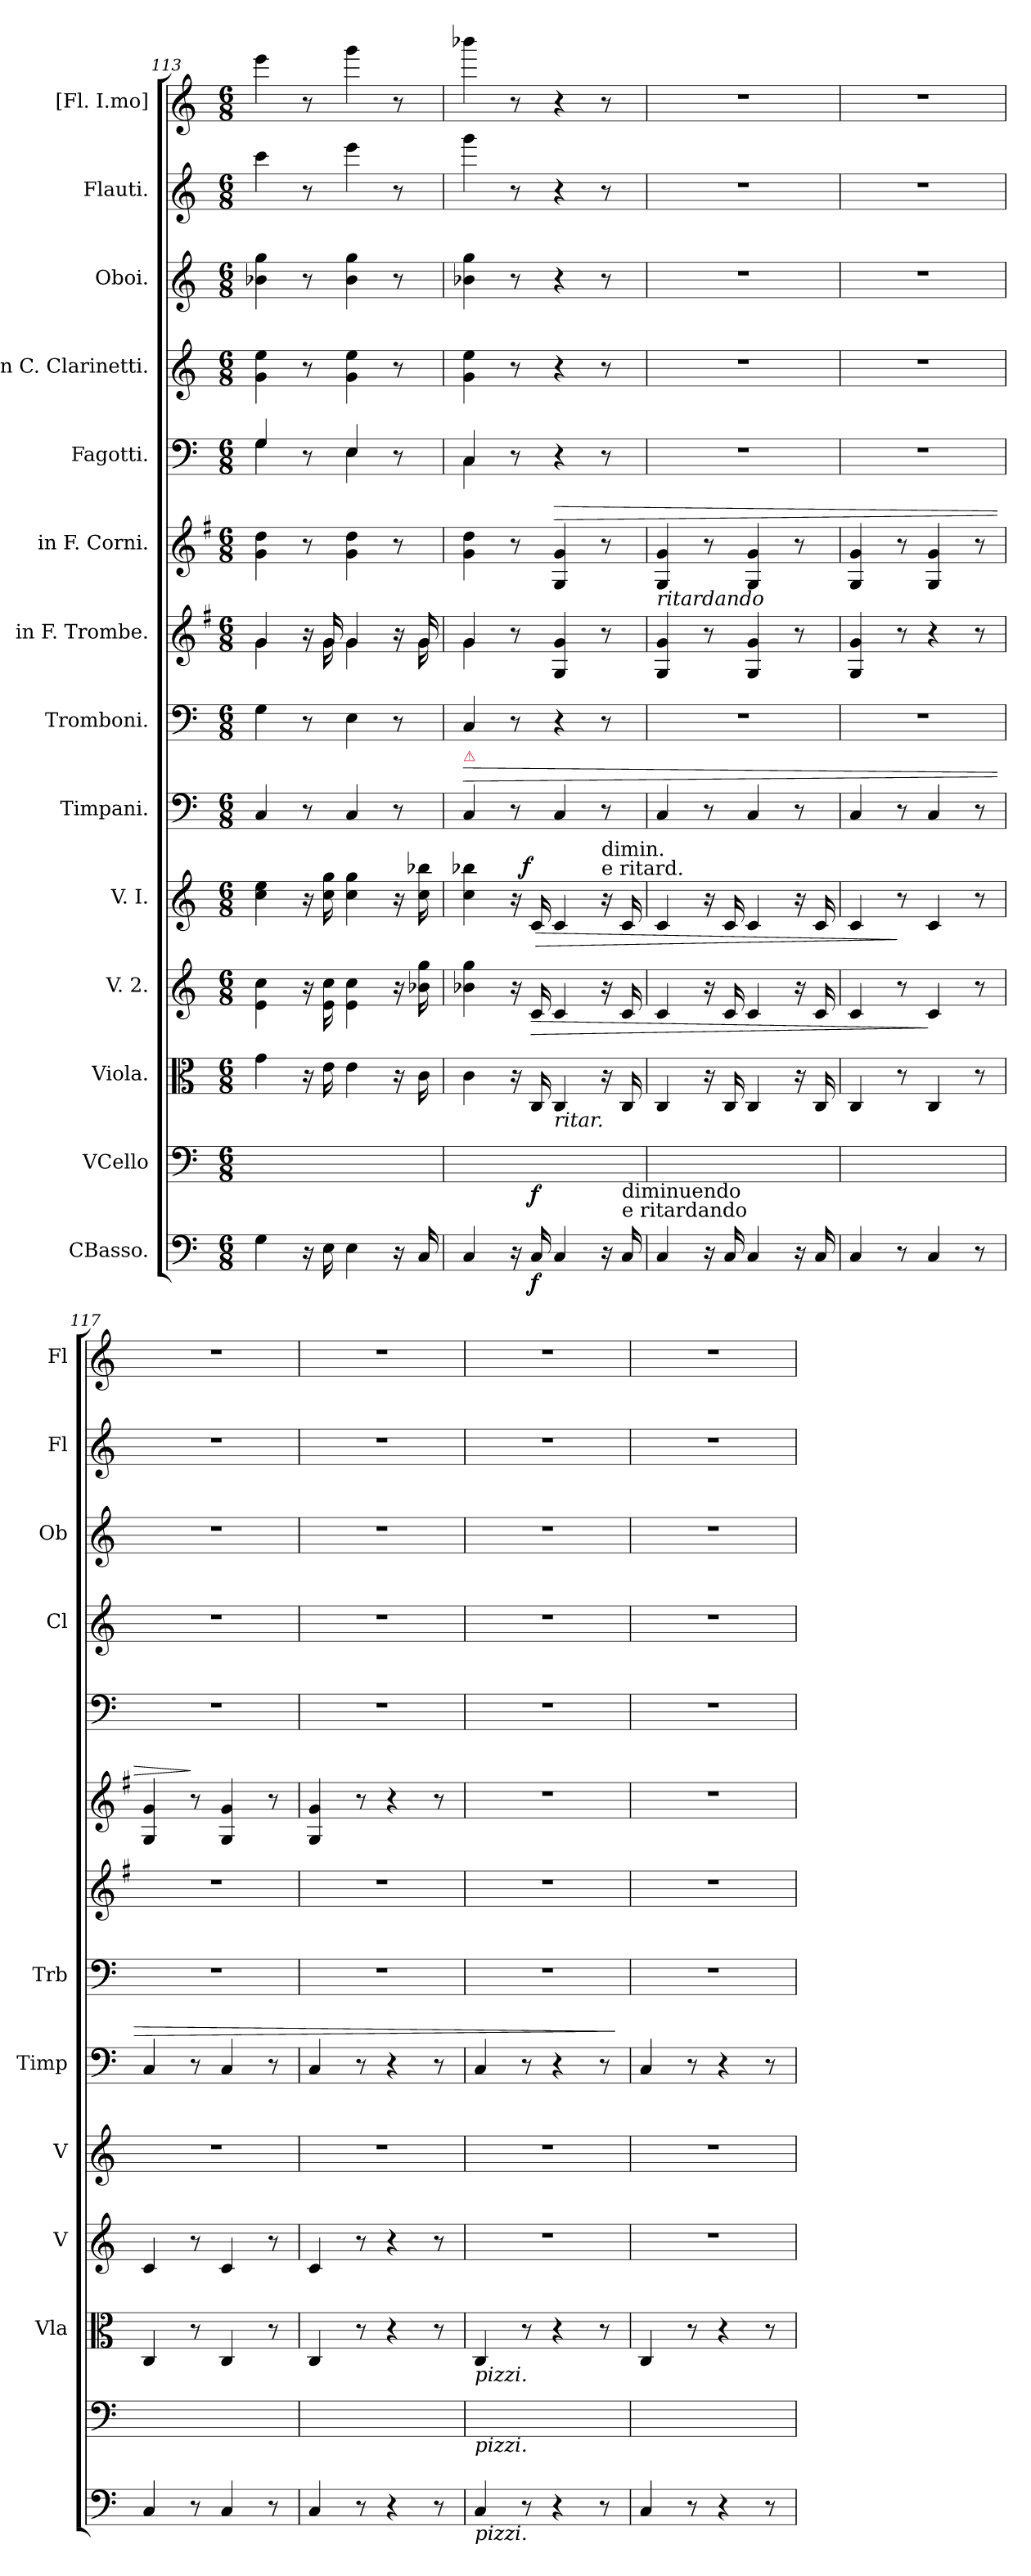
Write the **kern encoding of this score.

**kern	**dynam	**kern	**dynam	**kern	**kern	**dynam	**kern	**dynam	**kern	**dynam	**kern	**kern	**kern	**dynam	**kern	**kern	**kern	**kern	**kern
*part14	*part14	*part13	*part13	*part12	*part11	*part11	*part10	*part10	*part9	*part9	*part8	*part7	*part6	*part6	*part5	*part4	*part3	*part2	*part1
*staff14	*staff14	*staff13	*staff13	*staff12	*staff11	*staff11	*staff10	*staff10	*staff9	*staff9	*staff8	*staff7	*staff6	*staff6	*staff5	*staff4	*staff3	*staff2	*staff1
*I"CBasso.	*	*I"VCello	*	*I"Viola.	*I"V. 2.	*	*I"V. I.	*	*I"Timpani.	*	*I"Tromboni.	*I"in F. Trombe.	*I"in F. Corni.	*	*I"Fagotti.	*I"in C. Clarinetti.	*I"Oboi.	*I"Flauti.	*I"[Fl. I.mo]
*	*	*	*	*I'Vla	*I'V	*	*I'V	*	*I'Timp	*	*I'Trb	*	*	*	*	*I'Cl	*I'Ob	*I'Fl	*I'Fl
*clefF4	*	*clefF4	*	*clefC3	*clefG2	*	*clefG2	*	*clefF4	*	*clefF4	*clefG2	*clefG2	*	*clefF4	*clefG2	*clefG2	*clefG2	*clefG2
*	*	*	*	*	*	*	*	*	*	*	*	*ITrd-3c-5	*ITrd4c7	*	*	*	*	*	*
*k[]	*	*k[]	*	*k[]	*k[]	*	*k[]	*	*k[]	*	*k[]	*k[]	*k[]	*	*k[]	*k[]	*k[]	*k[]	*k[]
*M6/8	*	*M6/8	*	*M6/8	*M6/8	*	*M6/8	*	*M6/8	*	*M6/8	*M6/8	*M6/8	*	*M6/8	*M6/8	*M6/8	*M6/8	*M6/8
=113	=113	=113	=113	=113	=113	=113	=113	=113	=113	=113	=113	=113	=113	=113	=113	=113	=113	=113	=113
*	*	*	*	*	*	*	*	*	*	*	*	*^	*	*	*^	*	*	*	*
4G\	.	4G\yy	.	4g\	4e\ 4cc\	.	4cc\ 4ee\	.	4C/	.	4G\	4cc/	4cc\	4c\ 4g\	.	4G/	4G\	4g\ 4ee\	4b-X\ 4gg\	4ccc\	4eee\
16r	.	16ryy	.	16r	16r	.	16r	.	8r	.	8r	16r	16ryy	8r	.	8r	8ryy	8r	8r	8r	8r
16E\	.	16E\yy	.	16e\	16e\ 16cc\	.	16cc\ 16gg\	.	.	.	.	16cc/	16cc\	.	.	.	.	.	.	.	.
4E\	.	4E\yy	.	4e\	4e\ 4cc\	.	4cc\ 4gg\	.	4C/	.	4E\	4cc/	4cc\	4c\ 4g\	.	4E/	4E\	4g\ 4ee\	4b-\ 4gg\	4eee\	4ggg\
16r	.	16ryy	.	16r	16r	.	16r	.	8r	.	8r	16r	16ryy	8r	.	8r	8ryy	8r	8r	8r	8r
16C/	.	16C/yy	.	16c\	16b-X\ 16gg\	.	16cc\ 16bb-X\	.	.	.	.	16cc/	16cc\	.	.	.	.	.	.	.	.
=114	=114	=114	=114	=114	=114	=114	=114	=114	=114	=114	=114	=114	=114	=114	=114	=114	=114	=114	=114	=114	=114
!	!	!	!	!	!	!	!	!	!LO:TX:a:color=crimson:t=⚠	!	!	!	!	!	!	!	!	!	!	!	!
!	!	!	!	!	!	!	!	!	!	!LO:HP:a	!	!	!	!	!	!	!	!	!	!	!
4C/	.	4C/yy	.	4c\	4b-X\ 4gg\	.	4cc\ 4bb-X\	.	4C/	>	4C/	4cc/	4cc\	4c\ 4g\	.	4C/	4C\	4g\ 4ee\	4b-X\ 4gg\	4ggg\	4bbb-X\
16r	.	16ryy	.	16r	16r	.	16r	.	8r	.	8r	8r	2ryy	8r	.	8r	2ryy	8r	8r	8r	8r
!	!LO:DY:b	!	!LO:DY:b	!	!	!LO:HP:b	!	!LO:HP:b	!	!	!	!	!	!	!	!	!	!	!	!	!
!	!	!	!	!	!	!	!	!LO:DY:n=1:a:rj	!	!	!	!	!	!	!	!	!	!	!	!	!
16C/	f.	16C/yy	f.	16C/	16c/	>	16c/	> f.	.	.	.	.	.	.	.	.	.	.	.	.	.
!	!	!	!	!LO:TX:b:i:t=ritar.	!	!	!	!	!	!	!	!	!	!	!	!	!	!	!	!	!
!	!	!	!	!	!	!	!	!	!	!	!	!	!	!	!LO:HP:a	!	!	!	!	!	!
4C/	.	4C/yy	.	4C/	4c/	.	4c/	.	4C/	.	4r	4c/ 4cc/	.	4C/ 4c/	>	4r	.	4r	4r	4r	4r
!	!	!	!	!	!	!	!LO:TX:a:t=dimin.\ne ritard.	!	!	!	!	!	!	!	!	!	!	!	!	!	!
16r	.	16ryy	.	16r	16r	.	16r	.	8r	.	8r	8r	.	8r	.	8r	.	8r	8r	8r	8r
!	!	!LO:TX:b:t=diminuendo\ne ritardando	!	!	!	!	!	!	!	!	!	!	!	!	!	!	!	!	!	!	!
16C/	.	16C/yy	.	16C/	16c/	.	16c/	.	.	.	.	.	.	.	.	.	.	.	.	.	.
*	*	*	*	*	*	*	*	*	*	*	*	*v	*v	*	*	*v	*v	*	*	*	*
=115	=115	=115	=115	=115	=115	=115	=115	=115	=115	=115	=115	=115	=115	=115	=115	=115	=115	=115	=115
!	!	!	!	!	!	!	!	!	!	!	!	!	!LO:TX:b:i:t=ritardando	!	!	!	!	!	!
4C/	.	4C/yy	.	4C/	4c/	.	4c/	.	4C/	.	2.r	4c/ 4cc/	4C/ 4c/	.	2.r	2.r	2.r	2.r	2.r
16r	.	16ryy	.	16r	16r	.	16r	.	8r	.	.	8r	8r	.	.	.	.	.	.
16C/	.	16C/yy	.	16C/	16c/	.	16c/	.	.	.	.	.	.	.	.	.	.	.	.
4C/	.	4C/yy	.	4C/	4c/	.	4c/	.	4C/	.	.	4c/ 4cc/	4C/ 4c/	.	.	.	.	.	.
16r	.	16ryy	.	16r	16r	.	16r	.	8r	.	.	8r	8r	.	.	.	.	.	.
16C/	.	16C/yy	.	16C/	16c/	.	16c/	.	.	.	.	.	.	.	.	.	.	.	.
=116	=116	=116	=116	=116	=116	=116	=116	=116	=116	=116	=116	=116	=116	=116	=116	=116	=116	=116	=116
4C/	.	4C/yy	.	4C/	4c/	.	4c/	.	4C/	.	2.r	4c/ 4cc/	4C/ 4c/	.	2.r	2.r	2.r	2.r	2.r
8r	.	8ryy	.	8r	8r	.	8r	]	8r	.	.	8r	8r	.	.	.	.	.	.
4C/	.	4C/yy	.	4C/	4c/	]	4c/	.	4C/	.	.	4r	4C/ 4c/	.	.	.	.	.	.
8r	.	8ryy	.	8r	8r	.	8r	.	8r	.	.	8r	8r	.	.	.	.	.	.
=117	=117	=117	=117	=117	=117	=117	=117	=117	=117	=117	=117	=117	=117	=117	=117	=117	=117	=117	=117
4C/	.	4C/yy	.	4C/	4c/	.	2.r	.	4C/	.	2.r	2.r	4C/ 4c/	.	2.r	2.r	2.r	2.r	2.r
8r	.	8ryy	.	8r	8r	.	.	.	8r	.	.	.	8r	]	.	.	.	.	.
4C/	.	4C/yy	.	4C/	4c/	.	.	.	4C/	.	.	.	4C/ 4c/	.	.	.	.	.	.
8r	.	8ryy	.	8r	8r	.	.	.	8r	.	.	.	8r	.	.	.	.	.	.
=118	=118	=118	=118	=118	=118	=118	=118	=118	=118	=118	=118	=118	=118	=118	=118	=118	=118	=118	=118
4C/	.	4C/yy	.	4C/	4c/	.	2.r	.	4C/	.	2.r	2.r	4C/ 4c/	.	2.r	2.r	2.r	2.r	2.r
8r	.	8ryy	.	8r	8r	.	.	.	8r	.	.	.	8r	.	.	.	.	.	.
4r	.	4ryy	.	4r	4r	.	.	.	4r	.	.	.	4r	.	.	.	.	.	.
8r	.	8ryy	.	8r	8r	.	.	.	8r	.	.	.	8r	.	.	.	.	.	.
=119	=119	=119	=119	=119	=119	=119	=119	=119	=119	=119	=119	=119	=119	=119	=119	=119	=119	=119	=119
!	!	!	!	!LO:TX:b:i:t=pizzi.	!	!	!	!	!	!	!	!	!	!	!	!	!	!	!
!	!	!LO:TX:b:i:t=pizzi.	!	!	!	!	!	!	!	!	!	!	!	!	!	!	!	!	!
!LO:TX:b:i:t=pizzi.	!	!	!	!	!	!	!	!	!	!	!	!	!	!	!	!	!	!	!
4C/	.	4C/yy	.	4C/	2.r	.	2.r	.	4C/	.	2.r	2.r	2.r	.	2.r	2.r	2.r	2.r	2.r
8r	.	8ryy	.	8r	.	.	.	.	8r	.	.	.	.	.	.	.	.	.	.
4r	.	4ryy	.	4r	.	.	.	.	4r	.	.	.	.	.	.	.	.	.	.
8r	.	8ryy	.	8r	.	.	.	.	8r	.	.	.	.	.	.	.	.	.	.
.	.	.	.	.	.	.	.	.	.	]	.	.	.	.	.	.	.	.	.
=120	=120	=120	=120	=120	=120	=120	=120	=120	=120	=120	=120	=120	=120	=120	=120	=120	=120	=120	=120
4C/	.	4C/yy	.	4C/	2.r	.	2.r	.	4C/	.	2.r	2.r	2.r	.	2.r	2.r	2.r	2.r	2.r
8r	.	8ryy	.	8r	.	.	.	.	8r	.	.	.	.	.	.	.	.	.	.
4r	.	4ryy	.	4r	.	.	.	.	4r	.	.	.	.	.	.	.	.	.	.
8r	.	8ryy	.	8r	.	.	.	.	8r	.	.	.	.	.	.	.	.	.	.
=	=	=	=	=	=	=	=	=	=	=	=	=	=	=	=	=	=	=	=
*-	*-	*-	*-	*-	*-	*-	*-	*-	*-	*-	*-	*-	*-	*-	*-	*-	*-	*-	*-
